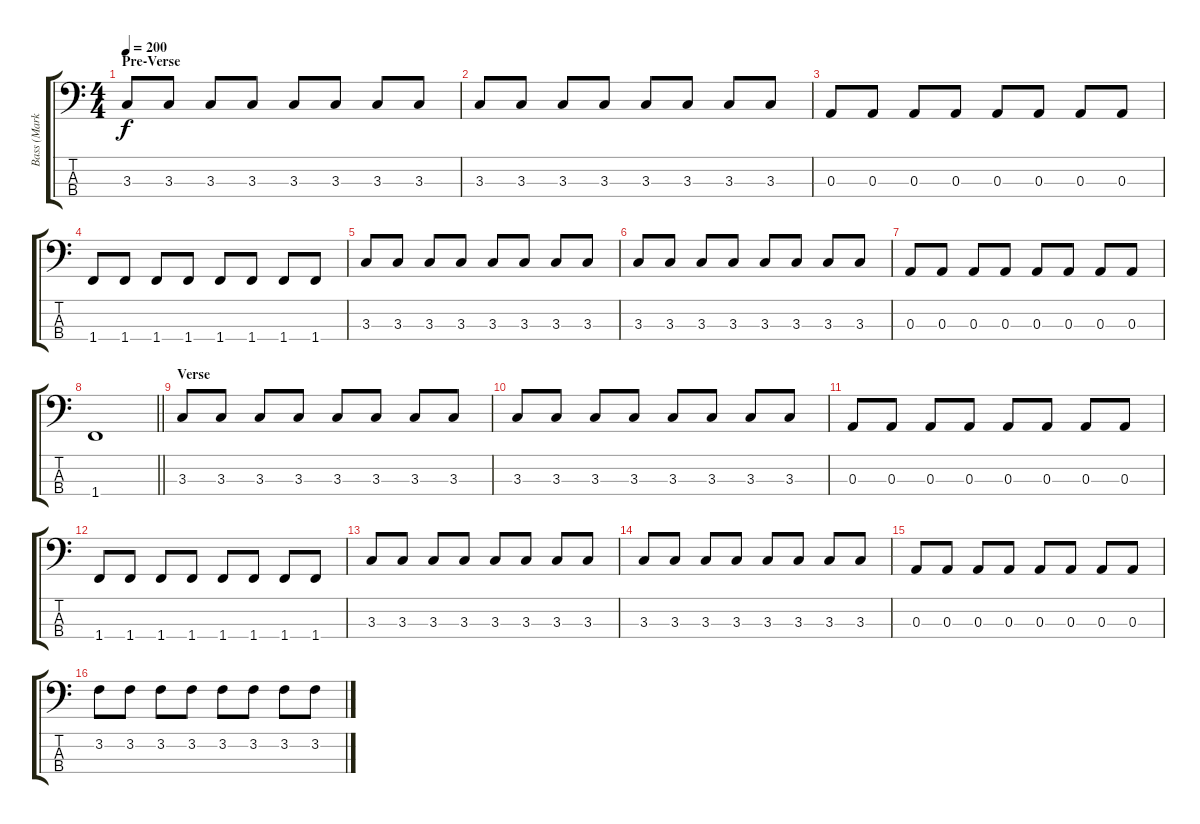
\track ("Bass (Mark)" "Bass (Mark") {instrument electricbasspick}
\staff {score tabs}
\tuning (G2 D2 A1 E1) {hide}
\ts (4 4)
\section ("" "Pre-Verse")
\tempo 200
\clef f4
\ks c
3.3.8{dy f} 3.3.8 3.3.8 3.3.8 3.3.8 3.3.8 3.3.8 3.3.8 |
3.3.8 3.3.8 3.3.8 3.3.8 3.3.8 3.3.8 3.3.8 3.3.8 |
0.3.8 0.3.8 0.3.8 0.3.8 0.3.8 0.3.8 0.3.8 0.3.8 |
1.4.8 1.4.8 1.4.8 1.4.8 1.4.8 1.4.8 1.4.8 1.4.8 |
3.3.8 3.3.8 3.3.8 3.3.8 3.3.8 3.3.8 3.3.8 3.3.8 |
3.3.8 3.3.8 3.3.8 3.3.8 3.3.8 3.3.8 3.3.8 3.3.8 |
0.3.8 0.3.8 0.3.8 0.3.8 0.3.8 0.3.8 0.3.8 0.3.8 |
\barLineRight lightlight
1.4.1 |
\section ("" "Verse")
3.3.8 3.3.8 3.3.8 3.3.8 3.3.8 3.3.8 3.3.8 3.3.8 |
3.3.8 3.3.8 3.3.8 3.3.8 3.3.8 3.3.8 3.3.8 3.3.8 |
0.3.8 0.3.8 0.3.8 0.3.8 0.3.8 0.3.8 0.3.8 0.3.8 |
1.4.8 1.4.8 1.4.8 1.4.8 1.4.8 1.4.8 1.4.8 1.4.8 |
3.3.8 3.3.8 3.3.8 3.3.8 3.3.8 3.3.8 3.3.8 3.3.8 |
3.3.8 3.3.8 3.3.8 3.3.8 3.3.8 3.3.8 3.3.8 3.3.8 |
0.3.8 0.3.8 0.3.8 0.3.8 0.3.8 0.3.8 0.3.8 0.3.8 |
3.2.8 3.2.8 3.2.8 3.2.8 3.2.8 3.2.8 3.2.8 3.2.8
